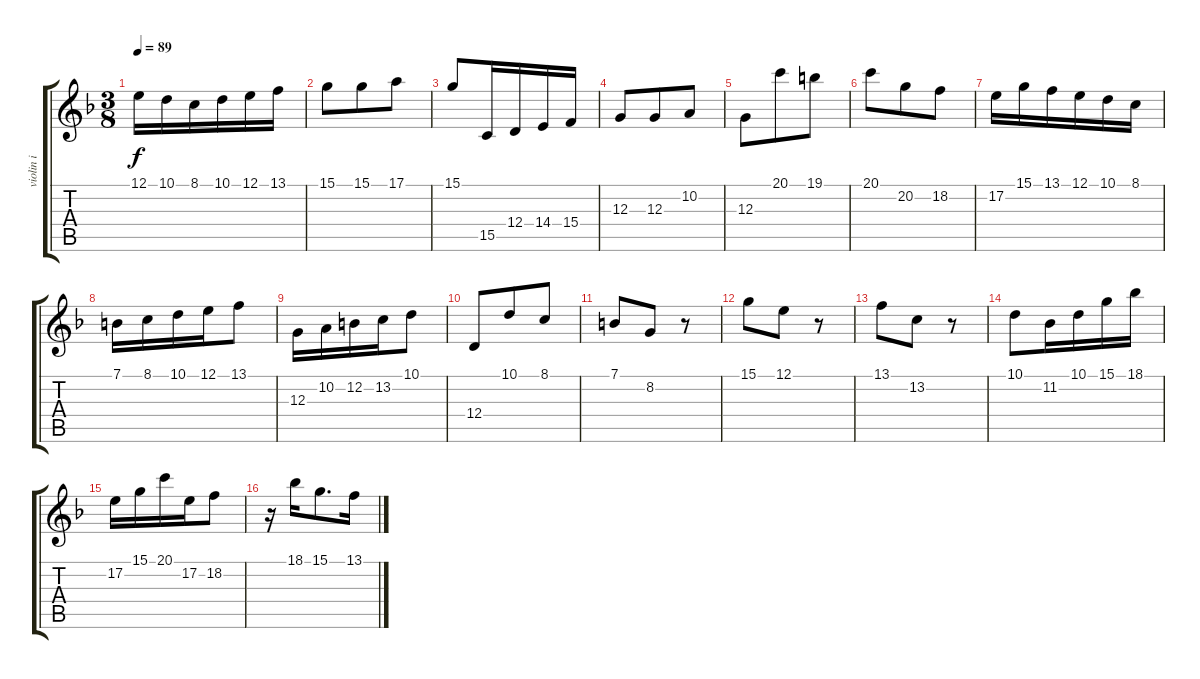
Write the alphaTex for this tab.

\track ("violin i" "violin i") {instrument stringensemble1}
\staff {score tabs}
\tuning (E4 B3 G3 D3 A2 E2) {hide}
\ts (3 8)
\tempo 89
\clef g2
\ks dminor
12.1.16{dy f} 10.1.16 8.1.16 10.1.16 12.1.16 13.1.16 |
15.1.8 15.1.8 17.1.8 |
15.1.8 15.5.16 12.4.16 14.4.16 15.4.16 |
12.3.8 12.3.8 10.2.8 |
12.3.8 20.1.8 19.1.8 |
20.1.8 20.2.8 18.2.8 |
17.2.16 15.1.16 13.1.16 12.1.16 10.1.16 8.1.16 |
7.1.16 8.1.16 10.1.16 12.1.16 13.1.8 |
12.3.16 10.2.16 12.2.16 13.2.16 10.1.8 |
12.4.8 10.1.8 8.1.8 |
7.1.8 8.2.8 r.8 |
15.1.8 12.1.8 r.8 |
13.1.8 13.2.8 r.8 |
10.1.8 11.2.16 10.1.16 15.1.16 18.1.16 |
17.2.16 15.1.16 20.1.16 17.2.16 18.2.8 |
r.16 18.1.16 15.1.8{d} 13.1.16
